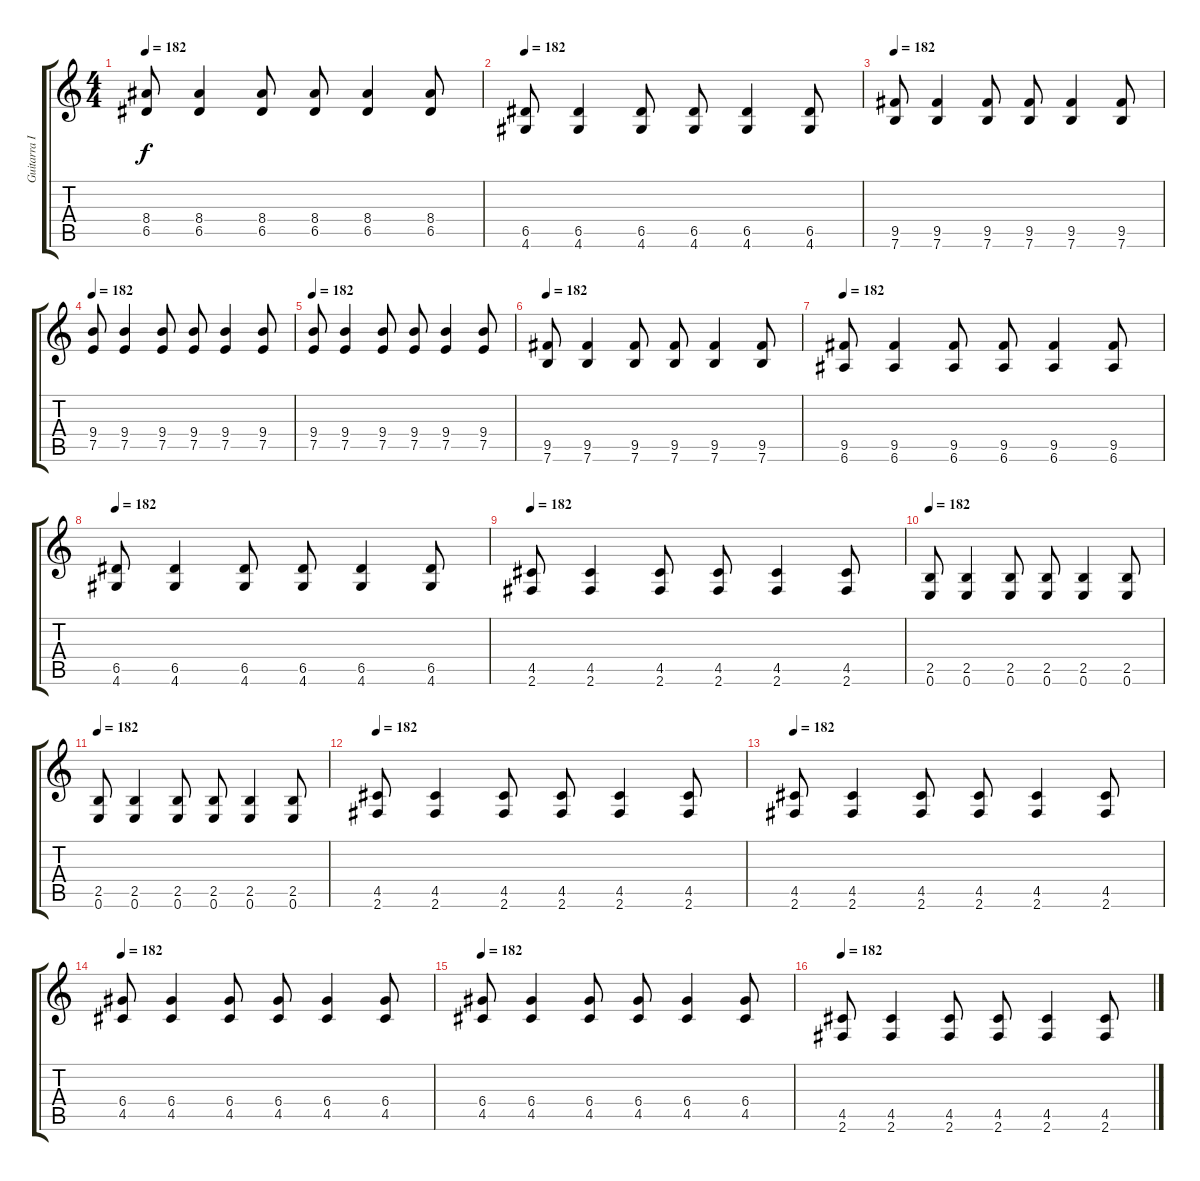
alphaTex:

\track ("Guitarra II" "Guitarra I") {instrument distortionguitar}
\staff {score tabs}
\tuning (E4 B3 G3 D3 A2 E2) {hide}
\ts (4 4)
\tempo 182
\clef g2
\ks c
(8.4 6.5).8{dy f} (8.4 6.5).4 (8.4 6.5).8 (8.4 6.5).8 (8.4 6.5).4 (8.4 6.5).8 |
\tempo 182
(6.5 4.6).8 (6.5 4.6).4 (6.5 4.6).8 (6.5 4.6).8 (6.5 4.6).4 (6.5 4.6).8 |
\tempo 182
(9.5 7.6).8 (9.5 7.6).4 (9.5 7.6).8 (9.5 7.6).8 (9.5 7.6).4 (9.5 7.6).8 |
\tempo 182
(9.4 7.5).8 (9.4 7.5).4 (9.4 7.5).8 (9.4 7.5).8 (9.4 7.5).4 (9.4 7.5).8 |
\tempo 182
(9.4 7.5).8 (9.4 7.5).4 (9.4 7.5).8 (9.4 7.5).8 (9.4 7.5).4 (9.4 7.5).8 |
\tempo 182
(9.5 7.6).8 (9.5 7.6).4 (9.5 7.6).8 (9.5 7.6).8 (9.5 7.6).4 (9.5 7.6).8 |
\tempo 182
(9.5 6.6).8 (9.5 6.6).4 (9.5 6.6).8 (9.5 6.6).8 (9.5 6.6).4 (9.5 6.6).8 |
\tempo 182
(6.5 4.6).8 (6.5 4.6).4 (6.5 4.6).8 (6.5 4.6).8 (6.5 4.6).4 (6.5 4.6).8 |
\tempo 182
(4.5 2.6).8 (4.5 2.6).4 (4.5 2.6).8 (4.5 2.6).8 (4.5 2.6).4 (4.5 2.6).8 |
\tempo 182
(2.5 0.6).8 (2.5 0.6).4 (2.5 0.6).8 (2.5 0.6).8 (2.5 0.6).4 (2.5 0.6).8 |
\tempo 182
(2.5 0.6).8 (2.5 0.6).4 (2.5 0.6).8 (2.5 0.6).8 (2.5 0.6).4 (2.5 0.6).8 |
\tempo 182
(4.5 2.6).8 (4.5 2.6).4 (4.5 2.6).8 (4.5 2.6).8 (4.5 2.6).4 (4.5 2.6).8 |
\tempo 182
(4.5 2.6).8 (4.5 2.6).4 (4.5 2.6).8 (4.5 2.6).8 (4.5 2.6).4 (4.5 2.6).8 |
\tempo 182
(6.4 4.5).8 (6.4 4.5).4 (6.4 4.5).8 (6.4 4.5).8 (6.4 4.5).4 (6.4 4.5).8 |
\tempo 182
(6.4 4.5).8 (6.4 4.5).4 (6.4 4.5).8 (6.4 4.5).8 (6.4 4.5).4 (6.4 4.5).8 |
\tempo 182
(4.5 2.6).8 (4.5 2.6).4 (4.5 2.6).8 (4.5 2.6).8 (4.5 2.6).4 (4.5 2.6).8
